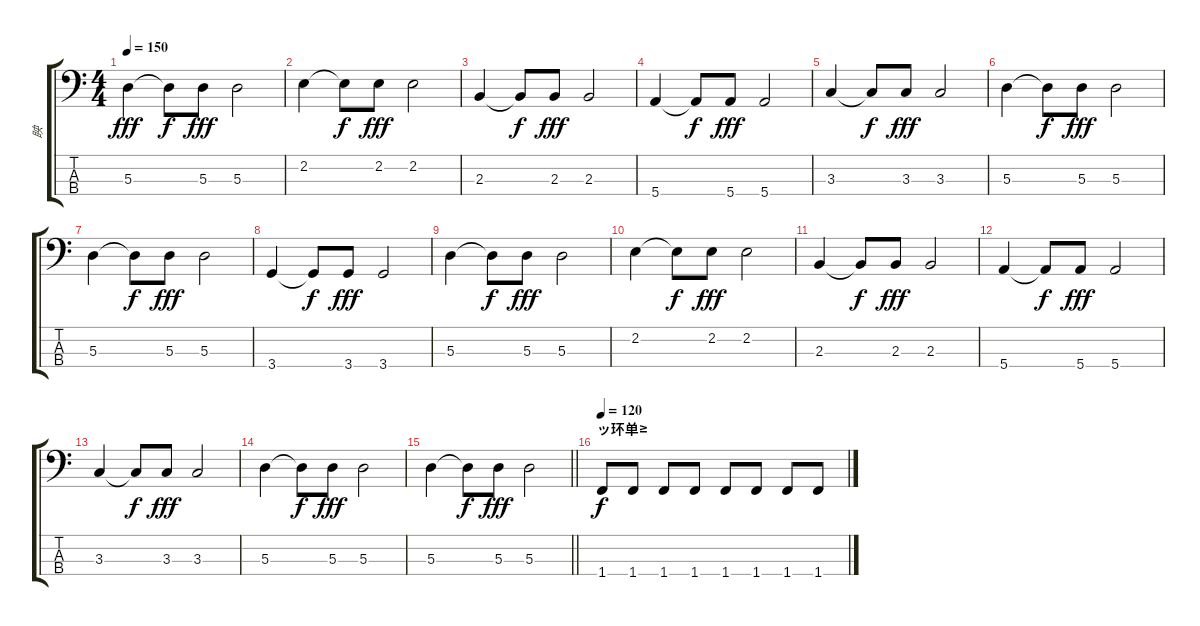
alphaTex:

\track ("眏" "眏") {instrument electricbassfinger}
\staff {score tabs}
\tuning (G2 D2 A1 E1) {hide}
\ts (4 4)
\tempo 150
\clef f4
\ks c
5.3.4{dy fff} 5.3{t}.8{dy f} 5.3.8{dy fff} 5.3.2 |
2.2.4 2.2{t}.8{dy f} 2.2.8{dy fff} 2.2.2 |
2.3.4 2.3{t}.8{dy f} 2.3.8{dy fff} 2.3.2 |
5.4.4 5.4{t}.8{dy f} 5.4.8{dy fff} 5.4.2 |
3.3.4 3.3{t}.8{dy f} 3.3.8{dy fff} 3.3.2 |
5.3.4 5.3{t}.8{dy f} 5.3.8{dy fff} 5.3.2 |
5.3.4 5.3{t}.8{dy f} 5.3.8{dy fff} 5.3.2 |
3.4.4 3.4{t}.8{dy f} 3.4.8{dy fff} 3.4.2 |
5.3.4 5.3{t}.8{dy f} 5.3.8{dy fff} 5.3.2 |
2.2.4 2.2{t}.8{dy f} 2.2.8{dy fff} 2.2.2 |
2.3.4 2.3{t}.8{dy f} 2.3.8{dy fff} 2.3.2 |
5.4.4 5.4{t}.8{dy f} 5.4.8{dy fff} 5.4.2 |
3.3.4 3.3{t}.8{dy f} 3.3.8{dy fff} 3.3.2 |
5.3.4 5.3{t}.8{dy f} 5.3.8{dy fff} 5.3.2 |
\barLineRight lightlight
5.3.4 5.3{t}.8{dy f} 5.3.8{dy fff} 5.3.2 |
\section ("" "ッ环单")
\tempo 120
1.4.8{dy f} 1.4.8 1.4.8 1.4.8 1.4.8 1.4.8 1.4.8 1.4.8
